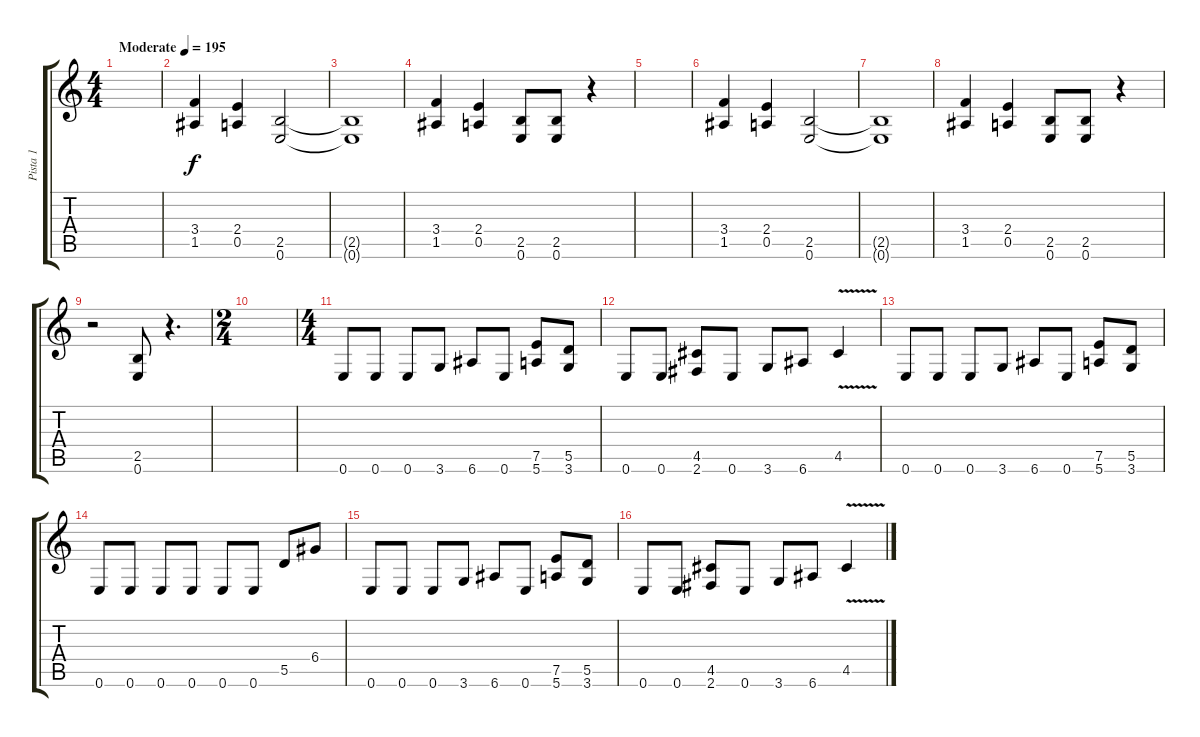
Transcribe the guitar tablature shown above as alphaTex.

\track ("Pista 1" "Pista 1") {instrument distortionguitar}
\staff {score tabs}
\tuning (E4 B3 G3 D3 A2 E2) {hide}
\ts (4 4)
\tempo (195 "Moderate")
\clef g2
\ks c
|
(3.4 1.5).4 (2.4 0.5).4 (2.5 0.6).2 |
(2.5{t} 0.6{t}).1 |
(3.4 1.5).4 (2.4 0.5).4 (2.5 0.6).8 (2.5 0.6).8 r.4 |
|
(3.4 1.5).4 (2.4 0.5).4 (2.5 0.6).2 |
(2.5{t} 0.6{t}).1 |
(3.4 1.5).4 (2.4 0.5).4 (2.5 0.6).8 (2.5 0.6).8 r.4 |
r.2 (2.5 0.6).8 r.4{d} |
\ts (2 4)
|
\ts (4 4)
0.6.8 0.6.8 0.6.8 3.6.8 6.6.8 0.6.8 (7.5 5.6).8 (5.5 3.6).8 |
0.6.8 0.6.8 (4.5 2.6).8 0.6.8 3.6.8 6.6.8 4.5{v}.4 |
0.6.8 0.6.8 0.6.8 3.6.8 6.6.8 0.6.8 (7.5 5.6).8 (5.5 3.6).8 |
0.6.8 0.6.8 0.6.8 0.6.8 0.6.8 0.6.8 5.5.8 6.4.8 |
0.6.8 0.6.8 0.6.8 3.6.8 6.6.8 0.6.8 (7.5 5.6).8 (5.5 3.6).8 |
0.6.8 0.6.8 (4.5 2.6).8 0.6.8 3.6.8 6.6.8 4.5{v}.4
